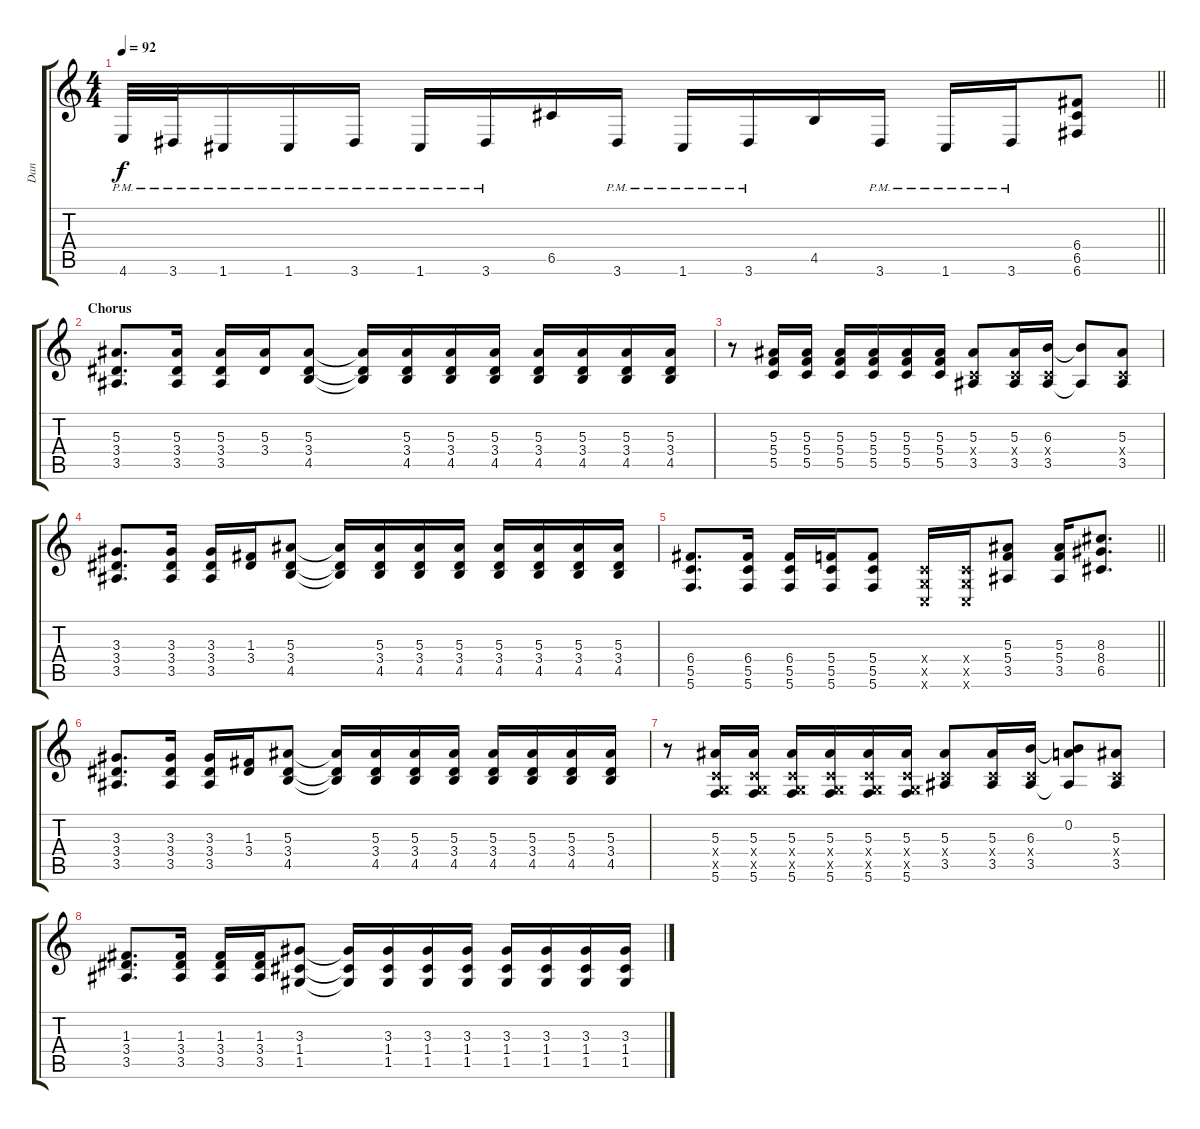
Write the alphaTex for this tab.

\track ("Dan " "Dan ") {instrument distortionguitar}
\staff {score tabs}
\tuning (D4 A3 F3 C3 G2 C2) {hide}
\ts (4 4)
\tempo 92
\clef g2
\barLineRight lightlight
\ks c
4.6{pm}.32{dy f} 3.6{pm}.32 1.6{pm}.16 1.6{pm}.16 3.6{pm}.16 1.6{pm}.16 3.6{pm}.16 6.5.16 3.6{pm}.16 1.6{pm}.16 3.6{pm}.16 4.5.16 3.6{pm}.16 1.6{pm}.16 3.6{pm}.16 (6.4 6.5 6.6).8 |
\section ("" "Chorus")
(5.3 3.4 3.5).8{d} (5.3 3.4 3.5).16 (5.3 3.4 3.5).16 (5.3 3.4).16 (5.3 3.4 4.5).8 (5.3{t} 3.4{t} 4.5{t}).16 (5.3 3.4 4.5).16 (5.3 3.4 4.5).16 (5.3 3.4 4.5).16 (5.3 3.4 4.5).16 (5.3 3.4 4.5).16 (5.3 3.4 4.5).16 (5.3 3.4 4.5).16 |
r.8 (5.3 5.4 5.5).16 (5.3 5.4 5.5).16 (5.3 5.4 5.5).16 (5.3 5.4 5.5).16 (5.3 5.4 5.5).16 (5.3 5.4 5.5).16 (5.3 0.4{x} 3.5).8 (5.3 0.4{x} 3.5).16 (6.3 0.4{x} 3.5).16 (6.3{t} 3.5{t}).8 (5.3 0.4{x} 3.5).8 |
(3.3 3.4 3.5).8{d} (3.3 3.4 3.5).16 (3.3 3.4 3.5).16 (1.3 3.4).16 (5.3 3.4 4.5).8 (5.3{t} 3.4{t} 4.5{t}).16 (5.3 3.4 4.5).16 (5.3 3.4 4.5).16 (5.3 3.4 4.5).16 (5.3 3.4 4.5).16 (5.3 3.4 4.5).16 (5.3 3.4 4.5).16 (5.3 3.4 4.5).16 |
\barLineRight lightlight
(6.4 5.5 5.6).8{d} (6.4 5.5 5.6).16 (6.4 5.5 5.6).16 (5.4 5.5 5.6).16 (5.4 5.5 5.6).8 (0.4{x} 0.5{x} 0.6{x}).16 (0.4{x} 0.5{x} 0.6{x}).16 (5.3 5.4 3.5).8 (5.3 5.4 3.5).16 (8.3 8.4 6.5).8{d} |
(3.3 3.4 3.5).8{d} (3.3 3.4 3.5).16 (3.3 3.4 3.5).16 (1.3 3.4).16 (5.3 3.4 4.5).8 (5.3{t} 3.4{t} 4.5{t}).16 (5.3 3.4 4.5).16 (5.3 3.4 4.5).16 (5.3 3.4 4.5).16 (5.3 3.4 4.5).16 (5.3 3.4 4.5).16 (5.3 3.4 4.5).16 (5.3 3.4 4.5).16 |
r.8 (5.3 0.4{x} 0.5{x} 5.6).16 (5.3 0.4{x} 0.5{x} 5.6).16 (5.3 0.4{x} 0.5{x} 5.6).16 (5.3 0.4{x} 0.5{x} 5.6).16 (5.3 0.4{x} 0.5{x} 5.6).16 (5.3 0.4{x} 0.5{x} 5.6).16 (5.3 0.4{x} 3.5).8 (5.3 0.4{x} 3.5).16 (6.3 0.4{x} 3.5).16 (0.2 6.3{t} 3.5{t}).8 (5.3 0.4{x} 3.5).8 |
(1.3 3.4 3.5).8{d} (1.3 3.4 3.5).16 (1.3 3.4 3.5).16 (1.3 3.4 3.5).16 (3.3 1.4 1.5).8 (3.3{t} 1.4{t} 1.5{t}).16 (3.3 1.4 1.5).16 (3.3 1.4 1.5).16 (3.3 1.4 1.5).16 (3.3 1.4 1.5).16 (3.3 1.4 1.5).16 (3.3 1.4 1.5).16 (3.3 1.4 1.5).16
